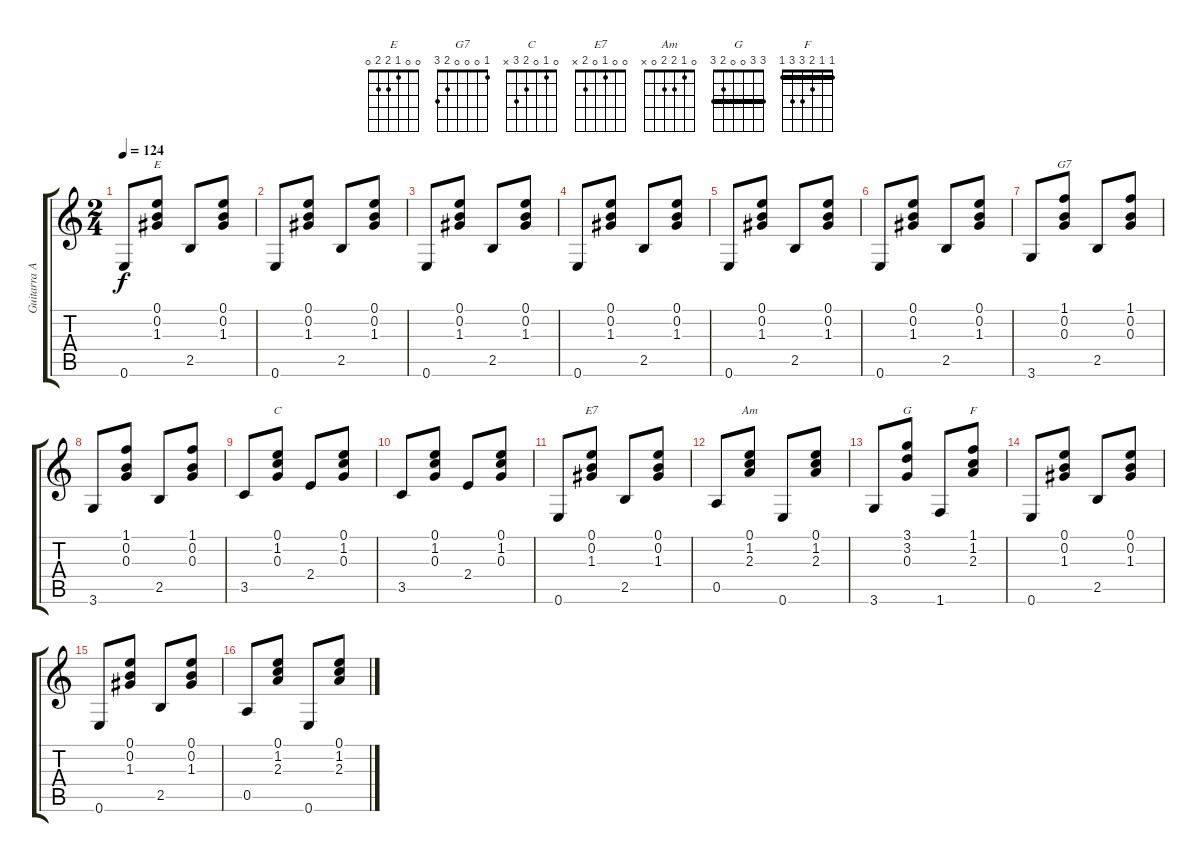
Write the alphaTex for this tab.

\track ("Guitarra Acompañante" "Guitarra A") {instrument acousticguitarnylon}
\staff {score tabs}
\tuning (E4 B3 G3 D3 A2 E2) {hide}
\chord ("E" 0 0 1 2 2 0)
\chord ("G7" 1 0 0 0 2 3)
\chord ("C" 0 1 0 2 3 x)
\chord ("E7" 0 0 1 0 2 x)
\chord ("Am" 0 1 2 2 0 x)
\chord ("G" 3 3 0 0 2 3) {barre 3}
\chord ("F" 1 1 2 3 3 1) {barre 1}
\ts (2 4)
\tempo 124
\clef g2
\ks c
0.6.8{dy f} (0.1 0.2 1.3).8{ch "E"} 2.5.8 (0.1 0.2 1.3).8 |
0.6.8 (0.1 0.2 1.3).8 2.5.8 (0.1 0.2 1.3).8 |
0.6.8 (0.1 0.2 1.3).8 2.5.8 (0.1 0.2 1.3).8 |
0.6.8 (0.1 0.2 1.3).8 2.5.8 (0.1 0.2 1.3).8 |
0.6.8 (0.1 0.2 1.3).8 2.5.8 (0.1 0.2 1.3).8 |
0.6.8 (0.1 0.2 1.3).8 2.5.8 (0.1 0.2 1.3).8 |
3.6.8 (1.1 0.2 0.3).8{ch "G7"} 2.5.8 (1.1 0.2 0.3).8 |
3.6.8 (1.1 0.2 0.3).8 2.5.8 (1.1 0.2 0.3).8 |
3.5.8 (0.1 1.2 0.3).8{ch "C"} 2.4.8 (0.1 1.2 0.3).8 |
3.5.8 (0.1 1.2 0.3).8 2.4.8 (0.1 1.2 0.3).8 |
0.6.8 (0.1 0.2 1.3).8{ch "E7"} 2.5.8 (0.1 0.2 1.3).8 |
0.5.8 (0.1 1.2 2.3).8{ch "Am"} 0.6.8 (0.1 1.2 2.3).8 |
3.6.8 (3.1 3.2 0.3).8{ch "G"} 1.6.8 (1.1 1.2 2.3).8{ch "F"} |
0.6.8 (0.1 0.2 1.3).8 2.5.8 (0.1 0.2 1.3).8 |
0.6.8 (0.1 0.2 1.3).8 2.5.8 (0.1 0.2 1.3).8 |
0.5.8 (0.1 1.2 2.3).8 0.6.8 (0.1 1.2 2.3).8
